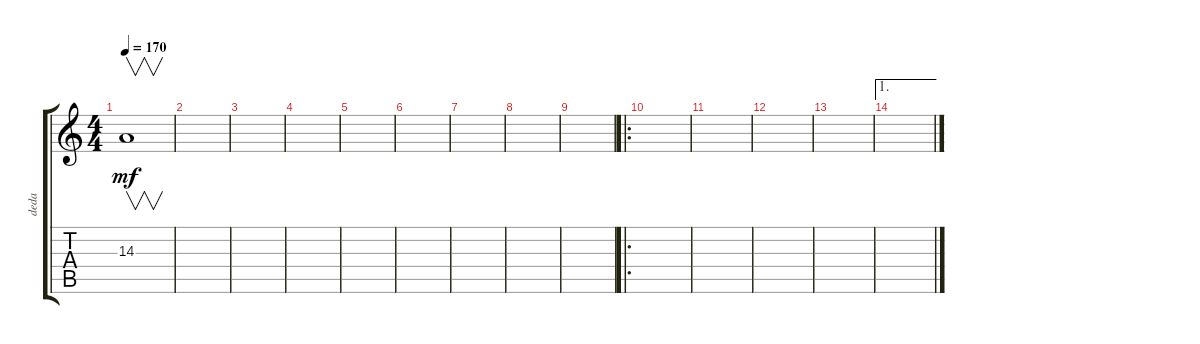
\track ("deda" "deda") {instrument vibraphone}
\staff {score tabs}
\tuning (E4 B3 G3 D3 A2 E2) {hide}
\ts (4 4)
\tempo 170
\clef g2
\ks c
14.3.1{v dy mf} |
|
|
|
|
|
|
|
|
\ro
|
|
|
|
\ae 1
